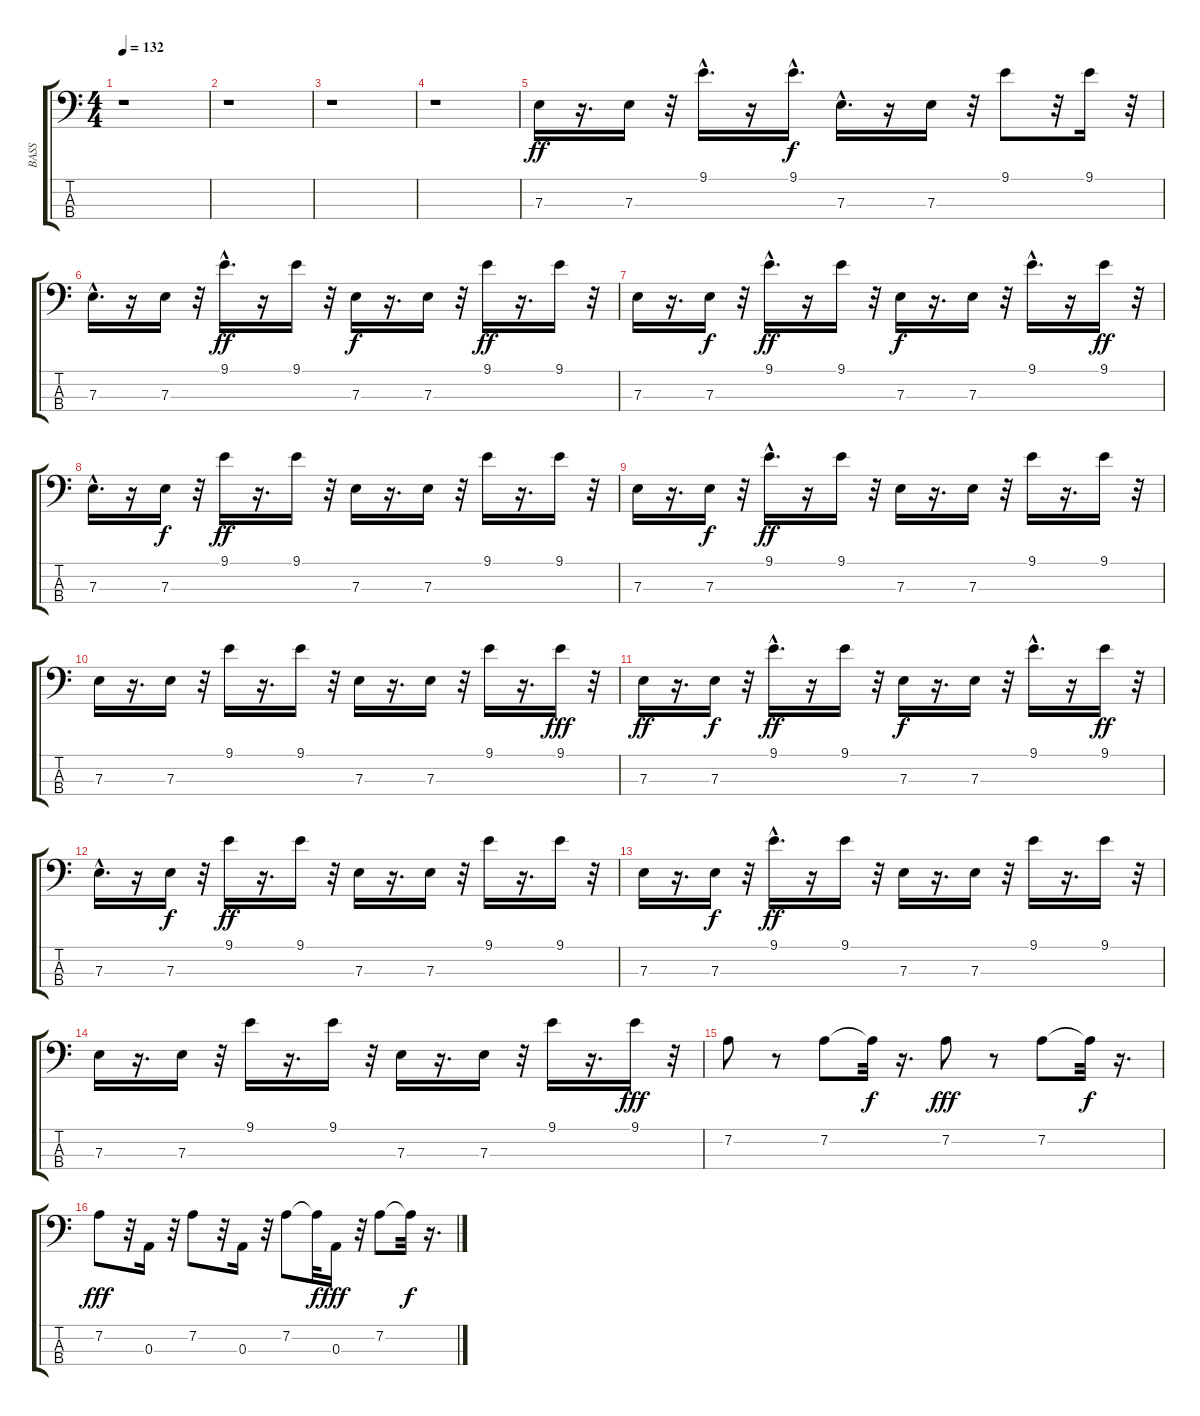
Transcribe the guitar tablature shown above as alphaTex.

\track ("BASS    " "BASS    ") {instrument electricbasspick}
\staff {score tabs}
\tuning (G2 D2 A1 E1) {hide}
\ts (4 4)
\tempo 132
\clef f4
\ks c
r.1{dy ff instrument electricbasspick} |
r.1 |
r.1 |
r.1 |
7.3.16 r.16{d} 7.3.16 r.32 9.1{hac}.16{d} r.16 9.1{hac}.16{d dy f} 7.3{hac}.16{d} r.16 7.3.16 r.32 9.1.8 r.32 9.1.16 r.32 |
7.3{hac}.16{d} r.16 7.3.16 r.32 9.1{hac}.16{d dy ff} r.16 9.1.16 r.32 7.3.16{dy f} r.16{d} 7.3.16 r.32 9.1.16{dy ff} r.16{d} 9.1.16 r.32 |
7.3.16 r.16{d} 7.3.16{dy f} r.32 9.1{hac}.16{d dy ff} r.16 9.1.16 r.32 7.3.16{dy f} r.16{d} 7.3.16 r.32 9.1{hac}.16{d} r.16 9.1.16{dy ff} r.32 |
7.3{hac}.16{d} r.16 7.3.16{dy f} r.32 9.1.16{dy ff} r.16{d} 9.1.16 r.32 7.3.16 r.16{d} 7.3.16 r.32 9.1.16 r.16{d} 9.1.16 r.32 |
7.3.16 r.16{d} 7.3.16{dy f} r.32 9.1{hac}.16{d dy ff} r.16 9.1.16 r.32 7.3.16 r.16{d} 7.3.16 r.32 9.1.16 r.16{d} 9.1.16 r.32 |
7.3.16 r.16{d} 7.3.16 r.32 9.1.16 r.16{d} 9.1.16 r.32 7.3.16 r.16{d} 7.3.16 r.32 9.1.16 r.16{d} 9.1.16{dy fff} r.32 |
7.3.16{dy ff} r.16{d} 7.3.16{dy f} r.32 9.1{hac}.16{d dy ff} r.16 9.1.16 r.32 7.3.16{dy f} r.16{d} 7.3.16 r.32 9.1{hac}.16{d} r.16 9.1.16{dy ff} r.32 |
7.3{hac}.16{d} r.16 7.3.16{dy f} r.32 9.1.16{dy ff} r.16{d} 9.1.16 r.32 7.3.16 r.16{d} 7.3.16 r.32 9.1.16 r.16{d} 9.1.16 r.32 |
7.3.16 r.16{d} 7.3.16{dy f} r.32 9.1{hac}.16{d dy ff} r.16 9.1.16 r.32 7.3.16 r.16{d} 7.3.16 r.32 9.1.16 r.16{d} 9.1.16 r.32 |
7.3.16 r.16{d} 7.3.16 r.32 9.1.16 r.16{d} 9.1.16 r.32 7.3.16 r.16{d} 7.3.16 r.32 9.1.16 r.16{d} 9.1.16{dy fff} r.32 |
7.2.8 r.8 7.2.8 7.2{t}.32{dy f} r.16{d} 7.2.8{dy fff} r.8 7.2.8 7.2{t}.32{dy f} r.16{d} |
7.2.8{dy fff} r.32 0.3.16 r.32 7.2.8 r.32 0.3.16 r.32 7.2.8 7.2{t}.32{dy f} 0.3.16{dy fff} r.32 7.2.8 7.2{t}.32{dy f} r.16{d}
